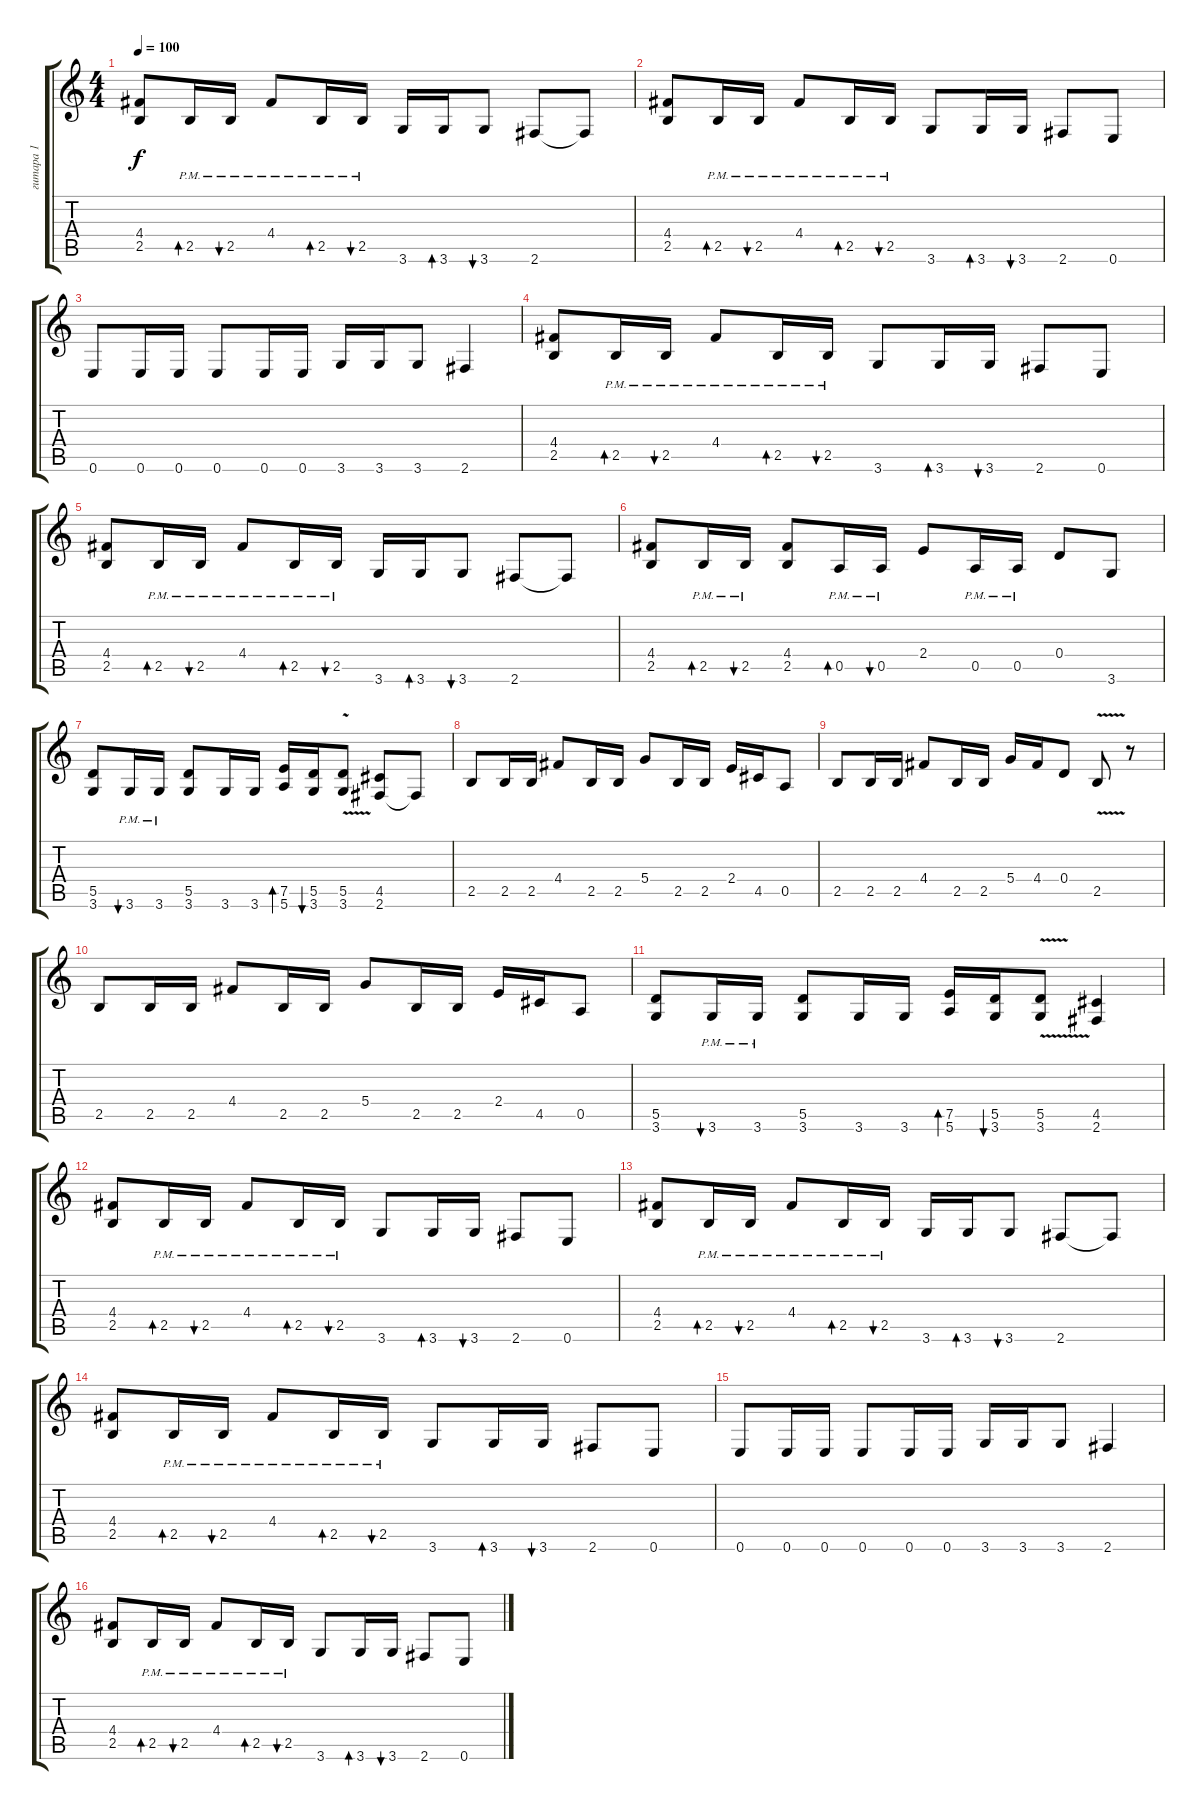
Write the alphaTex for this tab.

\track ("гитара 1" "гитара 1") {instrument distortionguitar}
\staff {score tabs}
\tuning (E4 B3 G3 D3 A2 E2) {hide}
\ts (4 4)
\tempo 100
\clef g2
\ks c
(4.4 2.5).8{dy f} 2.5{pm}.16{bd 60} 2.5{pm}.16{bu 60} 4.4{pm}.8 2.5{pm}.16{bd 60} 2.5{pm}.16{bu 60} 3.6.16 3.6.16{bd 60} 3.6.8{bu 60} 2.6.8 2.6{t}.8 |
(4.4 2.5).8 2.5{pm}.16{bd 60} 2.5{pm}.16{bu 60} 4.4{pm}.8 2.5{pm}.16{bd 60} 2.5{pm}.16{bu 60} 3.6.8 3.6.16{bd 60} 3.6.16{bu 60} 2.6.8 0.6.8 |
0.6.8 0.6.16 0.6.16 0.6.8 0.6.16 0.6.16 3.6.16 3.6.16 3.6.8 2.6.4 |
(4.4 2.5).8 2.5{pm}.16{bd 60} 2.5{pm}.16{bu 60} 4.4{pm}.8 2.5{pm}.16{bd 60} 2.5{pm}.16{bu 60} 3.6.8 3.6.16{bd 60} 3.6.16{bu 60} 2.6.8 0.6.8 |
(4.4 2.5).8 2.5{pm}.16{bd 60} 2.5{pm}.16{bu 60} 4.4{pm}.8 2.5{pm}.16{bd 60} 2.5{pm}.16{bu 60} 3.6.16 3.6.16{bd 60} 3.6.8{bu 60} 2.6.8 2.6{t}.8 |
(4.4 2.5).8 2.5{pm}.16{bd 60} 2.5{pm}.16{bu 60} (4.4 2.5).8 0.5{pm}.16{bd 60} 0.5{pm}.16{bu 60} 2.4.8 0.5{pm}.16 0.5{pm}.16 0.4.8 3.6.8 |
(5.5 3.6).8 3.6{pm}.16{bu 60} 3.6{pm}.16 (5.5 3.6).8 3.6.16 3.6.16 (7.5 5.6).16{bd 60} (5.5 3.6).16{bu 60} (5.5 3.6{v}).8 (4.5 2.6).8 2.6{t}.8 |
2.5.8 2.5.16 2.5.16 4.4.8 2.5.16 2.5.16 5.4.8 2.5.16 2.5.16 2.4.16 4.5.16 0.5.8 |
2.5.8 2.5.16 2.5.16 4.4.8 2.5.16 2.5.16 5.4.16 4.4.16 0.4.8 2.5{v}.8 r.8 |
2.5.8 2.5.16 2.5.16 4.4.8 2.5.16 2.5.16 5.4.8 2.5.16 2.5.16 2.4.16 4.5.16 0.5.8 |
(5.5 3.6).8 3.6{pm}.16{bu 60} 3.6{pm}.16 (5.5 3.6).8 3.6.16 3.6.16 (7.5 5.6).16{bd 60} (5.5 3.6).16{bu 60} (5.5 3.6{v}).8 (4.5 2.6).4 |
(4.4 2.5).8 2.5{pm}.16{bd 60} 2.5{pm}.16{bu 60} 4.4{pm}.8 2.5{pm}.16{bd 60} 2.5{pm}.16{bu 60} 3.6.8 3.6.16{bd 60} 3.6.16{bu 60} 2.6.8 0.6.8 |
(4.4 2.5).8 2.5{pm}.16{bd 60} 2.5{pm}.16{bu 60} 4.4{pm}.8 2.5{pm}.16{bd 60} 2.5{pm}.16{bu 60} 3.6.16 3.6.16{bd 60} 3.6.8{bu 60} 2.6.8 2.6{t}.8 |
(4.4 2.5).8 2.5{pm}.16{bd 60} 2.5{pm}.16{bu 60} 4.4{pm}.8 2.5{pm}.16{bd 60} 2.5{pm}.16{bu 60} 3.6.8 3.6.16{bd 60} 3.6.16{bu 60} 2.6.8 0.6.8 |
0.6.8 0.6.16 0.6.16 0.6.8 0.6.16 0.6.16 3.6.16 3.6.16 3.6.8 2.6.4 |
(4.4 2.5).8 2.5{pm}.16{bd 60} 2.5{pm}.16{bu 60} 4.4{pm}.8 2.5{pm}.16{bd 60} 2.5{pm}.16{bu 60} 3.6.8 3.6.16{bd 60} 3.6.16{bu 60} 2.6.8 0.6.8
